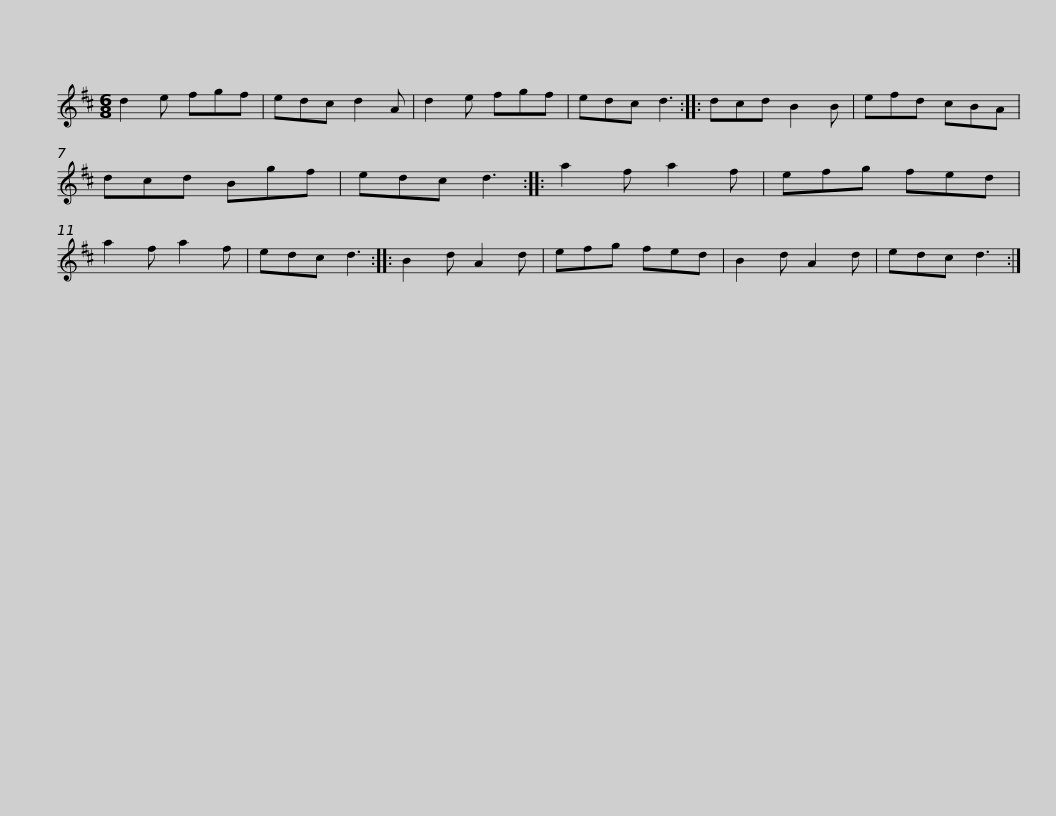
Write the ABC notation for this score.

X:1
L:1/8
M:6/8
I:linebreak $
K:D
V:1 treble
V:1
 d2 e fgf | edc d2 A | d2 e fgf | edc d3 :: dcd B2 B | %5
 efd cBA | dcd Bgf | edc d3 ::$ a2 f a2 f | efg fed | %10
 a2 f a2 f | edc d3 :: B2 d A2 d | efg fed | B2 d A2 d | %15
 edc d3 :| %16
